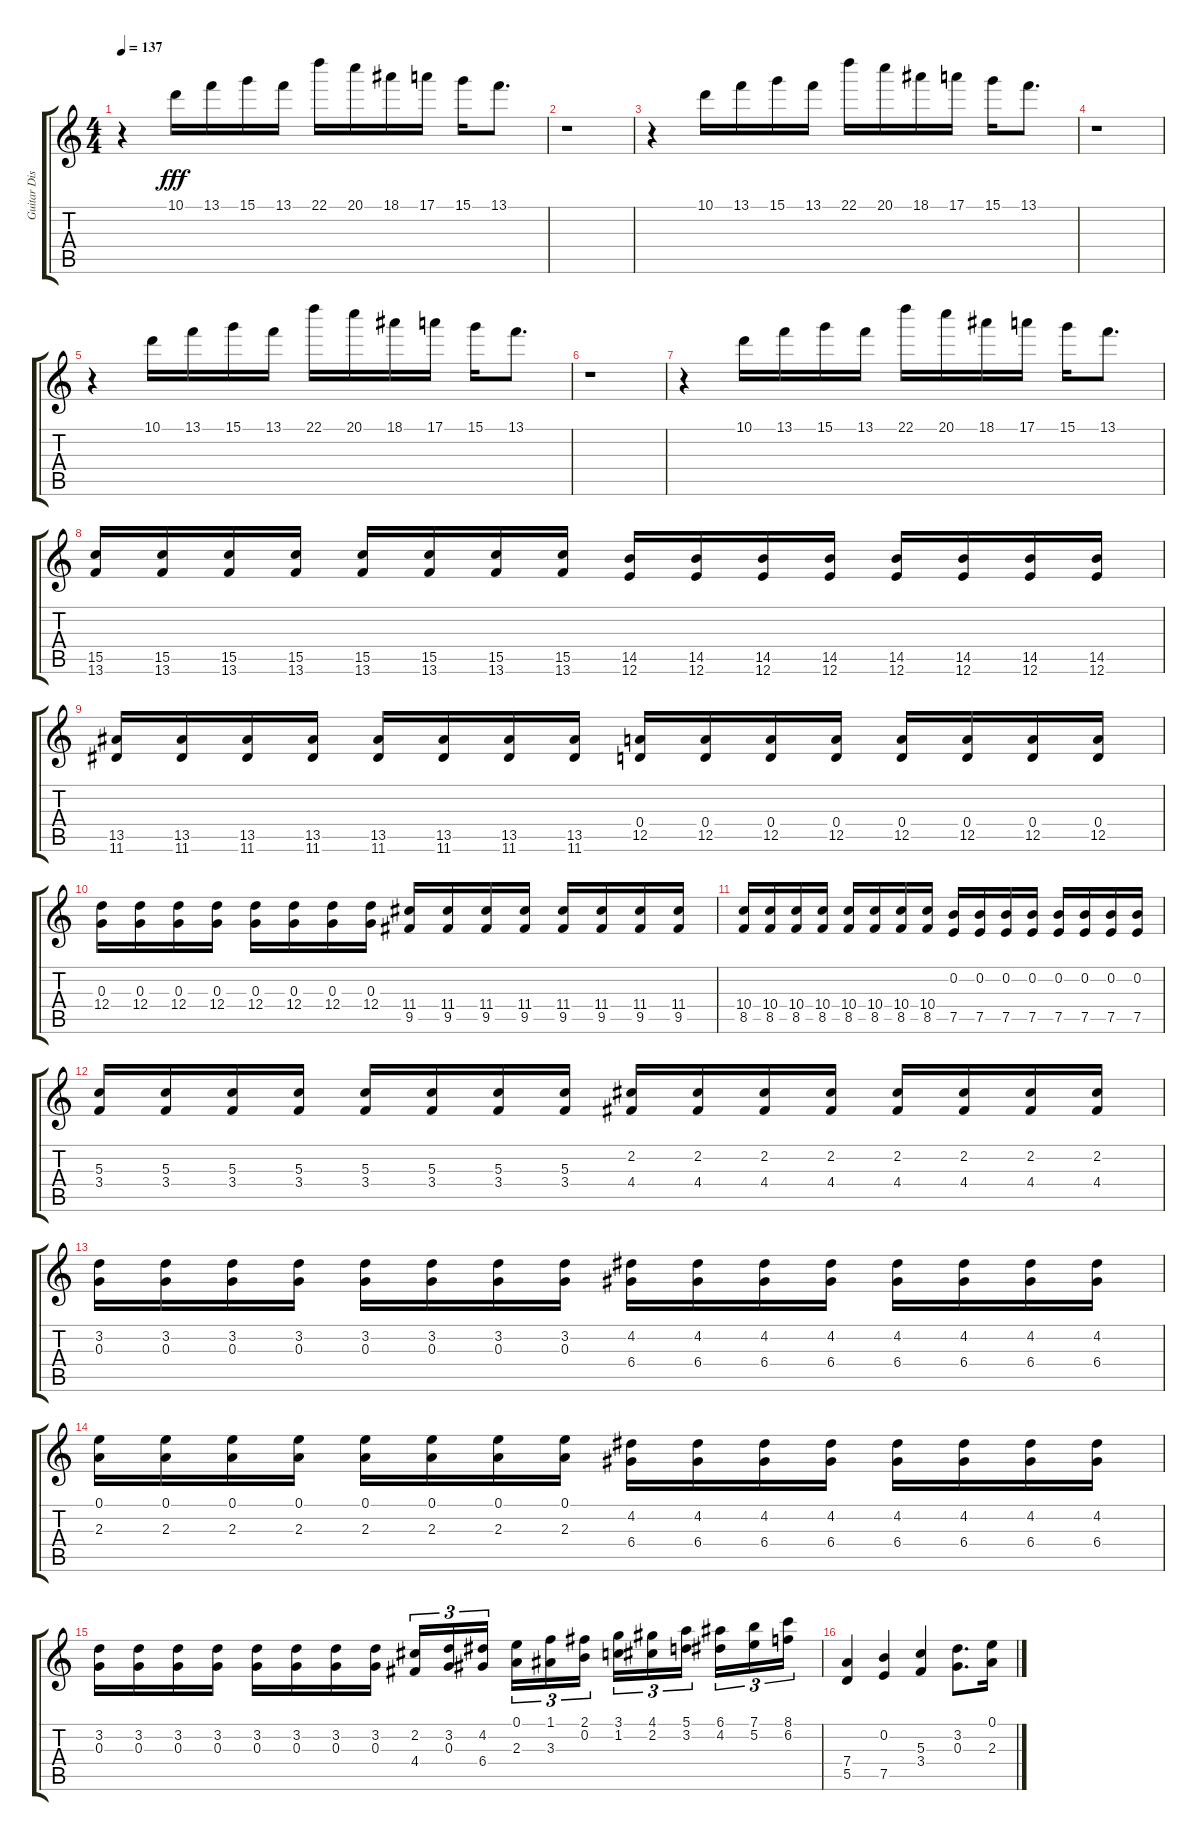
\track ("Guitar Distort" "Guitar Dis") {instrument distortionguitar}
\staff {score tabs}
\tuning (E4 B3 G3 D3 A2 E2) {hide}
\ts (4 4)
\tempo 137
\clef g2
\ks c
r.4{dy fff} 10.1.16 13.1.16 15.1.16 13.1.16 22.1.16 20.1.16 18.1.16 17.1.16 15.1.16 13.1.8{d} |
r.1 |
r.4 10.1.16 13.1.16 15.1.16 13.1.16 22.1.16 20.1.16 18.1.16 17.1.16 15.1.16 13.1.8{d} |
r.1 |
r.4 10.1.16 13.1.16 15.1.16 13.1.16 22.1.16 20.1.16 18.1.16 17.1.16 15.1.16 13.1.8{d} |
r.1 |
r.4 10.1.16 13.1.16 15.1.16 13.1.16 22.1.16 20.1.16 18.1.16 17.1.16 15.1.16 13.1.8{d} |
(15.5 13.6).16 (15.5 13.6).16 (15.5 13.6).16 (15.5 13.6).16 (15.5 13.6).16 (15.5 13.6).16 (15.5 13.6).16 (15.5 13.6).16 (14.5 12.6).16 (14.5 12.6).16 (14.5 12.6).16 (14.5 12.6).16 (14.5 12.6).16 (14.5 12.6).16 (14.5 12.6).16 (14.5 12.6).16 |
(13.5 11.6).16 (13.5 11.6).16 (13.5 11.6).16 (13.5 11.6).16 (13.5 11.6).16 (13.5 11.6).16 (13.5 11.6).16 (13.5 11.6).16 (0.4 12.5).16 (0.4 12.5).16 (0.4 12.5).16 (0.4 12.5).16 (0.4 12.5).16 (0.4 12.5).16 (0.4 12.5).16 (0.4 12.5).16 |
(0.3 12.4).16 (0.3 12.4).16 (0.3 12.4).16 (0.3 12.4).16 (0.3 12.4).16 (0.3 12.4).16 (0.3 12.4).16 (0.3 12.4).16 (11.4 9.5).16 (11.4 9.5).16 (11.4 9.5).16 (11.4 9.5).16 (11.4 9.5).16 (11.4 9.5).16 (11.4 9.5).16 (11.4 9.5).16 |
(10.4 8.5).16 (10.4 8.5).16 (10.4 8.5).16 (10.4 8.5).16 (10.4 8.5).16 (10.4 8.5).16 (10.4 8.5).16 (10.4 8.5).16 (0.2 7.5).16 (0.2 7.5).16 (0.2 7.5).16 (0.2 7.5).16 (0.2 7.5).16 (0.2 7.5).16 (0.2 7.5).16 (0.2 7.5).16 |
(5.3 3.4).16 (5.3 3.4).16 (5.3 3.4).16 (5.3 3.4).16 (5.3 3.4).16 (5.3 3.4).16 (5.3 3.4).16 (5.3 3.4).16 (2.2 4.4).16 (2.2 4.4).16 (2.2 4.4).16 (2.2 4.4).16 (2.2 4.4).16 (2.2 4.4).16 (2.2 4.4).16 (2.2 4.4).16 |
(3.2 0.3).16 (3.2 0.3).16 (3.2 0.3).16 (3.2 0.3).16 (3.2 0.3).16 (3.2 0.3).16 (3.2 0.3).16 (3.2 0.3).16 (4.2 6.4).16 (4.2 6.4).16 (4.2 6.4).16 (4.2 6.4).16 (4.2 6.4).16 (4.2 6.4).16 (4.2 6.4).16 (4.2 6.4).16 |
(0.1 2.3).16 (0.1 2.3).16 (0.1 2.3).16 (0.1 2.3).16 (0.1 2.3).16 (0.1 2.3).16 (0.1 2.3).16 (0.1 2.3).16 (4.2 6.4).16 (4.2 6.4).16 (4.2 6.4).16 (4.2 6.4).16 (4.2 6.4).16 (4.2 6.4).16 (4.2 6.4).16 (4.2 6.4).16 |
(3.2 0.3).16 (3.2 0.3).16 (3.2 0.3).16 (3.2 0.3).16 (3.2 0.3).16 (3.2 0.3).16 (3.2 0.3).16 (3.2 0.3).16 (2.2 4.4).16{tu (3 2)} (3.2 0.3).16{tu (3 2)} (4.2 6.4).16{tu (3 2) beam splitsecondary} (0.1 2.3).16{tu (3 2)} (1.1 3.3).16{tu (3 2)} (2.1 0.2).16{tu (3 2)} (3.1 1.2).16{tu (3 2)} (4.1 2.2).16{tu (3 2)} (5.1 3.2).16{tu (3 2) beam splitsecondary} (6.1 4.2).16{tu (3 2)} (7.1 5.2).16{tu (3 2)} (8.1 6.2).16{tu (3 2)} |
(7.4 5.5).4 (0.2 7.5).4 (5.3 3.4).4 (3.2 0.3).8{d} (0.1 2.3).16
